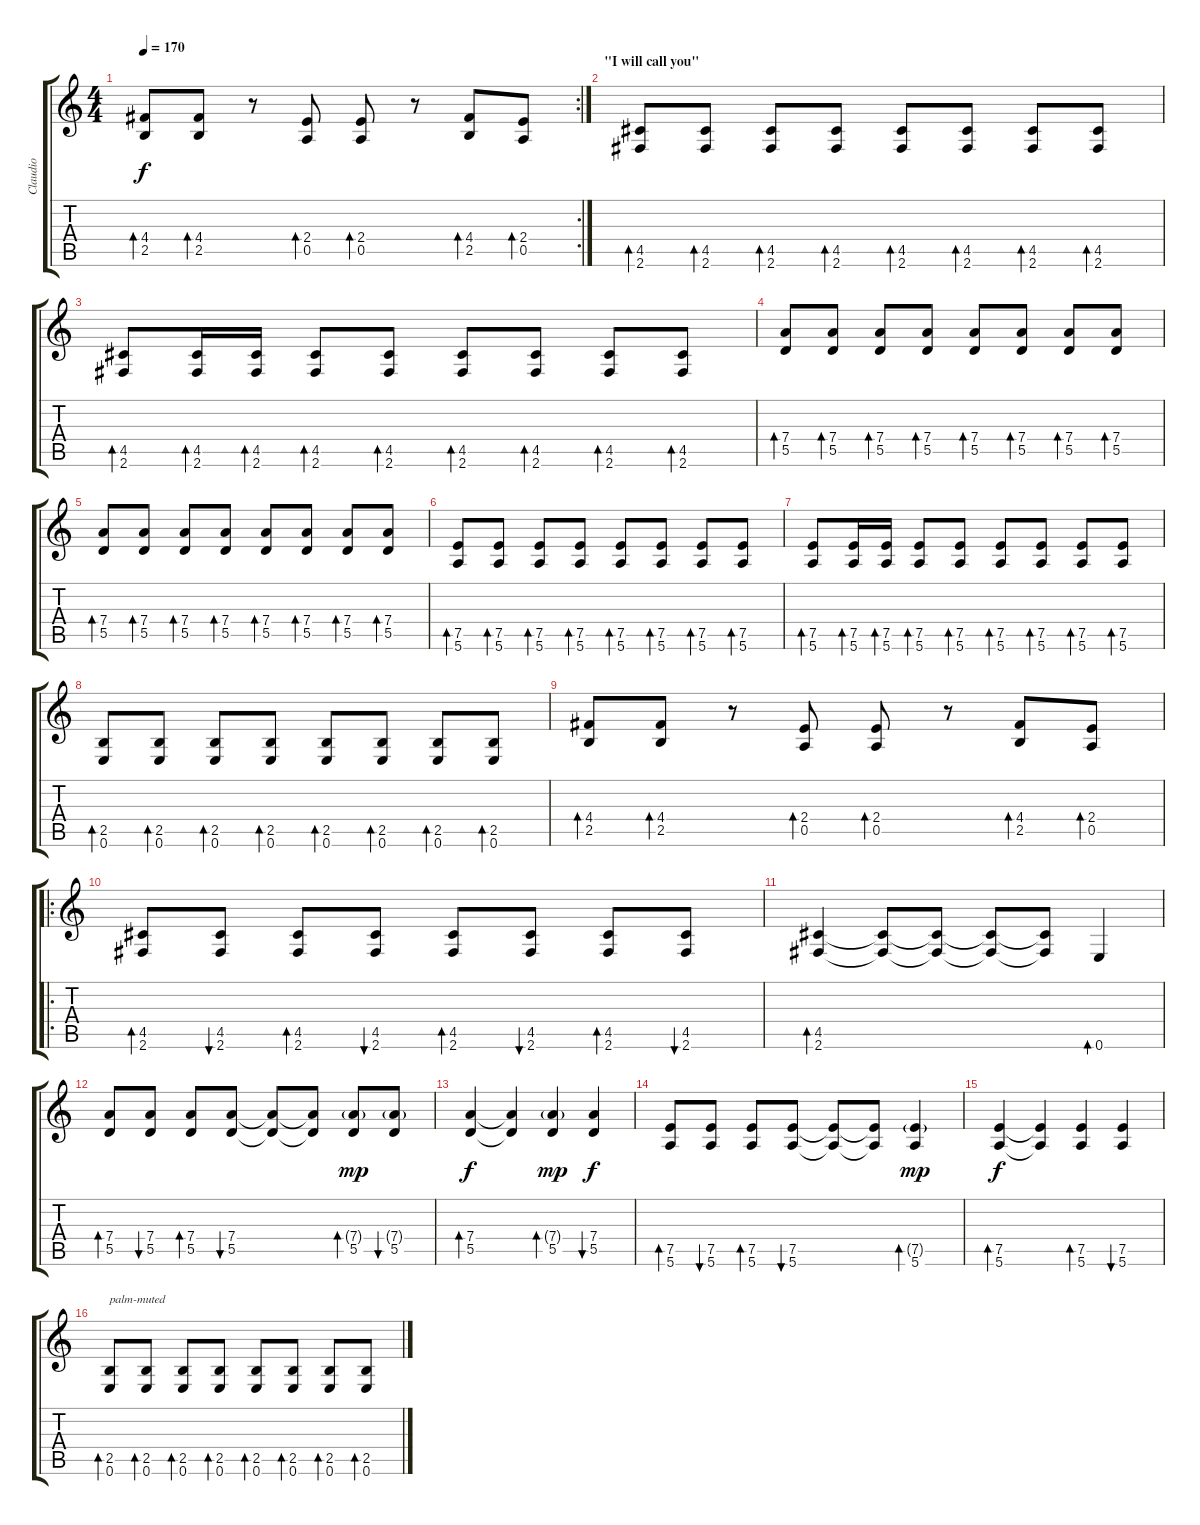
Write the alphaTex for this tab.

\track ("Claudio" "Claudio") {instrument distortionguitar}
\staff {score tabs}
\tuning (E4 B3 G3 D3 A2 E2) {hide}
\rc 2
\ts (4 4)
\tempo 170
\clef g2
\ks c
(4.4 2.5).8{bd 60 dy f instrument distortionguitar} (4.4 2.5).8{bd 60} r.8 (2.4 0.5).8{bd 60} (2.4 0.5).8{bd 60} r.8 (4.4 2.5).8{bd 60} (2.4 0.5).8{bd 60} |
\section ("" "\"I will call you\"")
(4.5 2.6).8{bd 60 volume 16 instrument electricguitarmuted} (4.5 2.6).8{bd 60} (4.5 2.6).8{bd 60} (4.5 2.6).8{bd 60} (4.5 2.6).8{bd 60} (4.5 2.6).8{bd 60} (4.5 2.6).8{bd 60} (4.5 2.6).8{bd 60} |
(4.5 2.6).8{bd 60 instrument electricguitarmuted} (4.5 2.6).16{bd 60} (4.5 2.6).16{bd 60} (4.5 2.6).8{bd 60} (4.5 2.6).8{bd 60} (4.5 2.6).8{bd 60} (4.5 2.6).8{bd 60} (4.5 2.6).8{bd 60} (4.5 2.6).8{bd 60} |
(7.4 5.5).8{bd 60 instrument electricguitarmuted} (7.4 5.5).8{bd 60} (7.4 5.5).8{bd 60} (7.4 5.5).8{bd 60} (7.4 5.5).8{bd 60} (7.4 5.5).8{bd 60} (7.4 5.5).8{bd 60} (7.4 5.5).8{bd 60} |
(7.4 5.5).8{bd 60 instrument electricguitarmuted} (7.4 5.5).8{bd 60} (7.4 5.5).8{bd 60} (7.4 5.5).8{bd 60} (7.4 5.5).8{bd 60} (7.4 5.5).8{bd 60} (7.4 5.5).8{bd 60} (7.4 5.5).8{bd 60} |
(7.5 5.6).8{bd 60 instrument electricguitarmuted} (7.5 5.6).8{bd 60} (7.5 5.6).8{bd 60} (7.5 5.6).8{bd 60} (7.5 5.6).8{bd 60} (7.5 5.6).8{bd 60} (7.5 5.6).8{bd 60} (7.5 5.6).8{bd 60} |
(7.5 5.6).8{bd 60 instrument electricguitarmuted} (7.5 5.6).16{bd 60} (7.5 5.6).16{bd 60} (7.5 5.6).8{bd 60} (7.5 5.6).8{bd 60} (7.5 5.6).8{bd 60} (7.5 5.6).8{bd 60} (7.5 5.6).8{bd 60} (7.5 5.6).8{bd 60} |
(2.5 0.6).8{bd 60 instrument electricguitarmuted} (2.5 0.6).8{bd 60} (2.5 0.6).8{bd 60} (2.5 0.6).8{bd 60} (2.5 0.6).8{bd 60} (2.5 0.6).8{bd 60} (2.5 0.6).8{bd 60} (2.5 0.6).8{bd 60} |
(4.4 2.5).8{bd 60 instrument distortionguitar} (4.4 2.5).8{bd 60} r.8 (2.4 0.5).8{bd 60} (2.4 0.5).8{bd 60} r.8 (4.4 2.5).8{bd 60} (2.4 0.5).8{bd 60} |
\ro
(4.5 2.6).8{bd 60 volume 16 instrument distortionguitar} (4.5 2.6).8{bu 60} (4.5 2.6).8{bd 60} (4.5 2.6).8{bu 60} (4.5 2.6).8{bd 60} (4.5 2.6).8{bu 60} (4.5 2.6).8{bd 60} (4.5 2.6).8{bu 60} |
(4.5 2.6).4{bd 60} (4.5{t} 2.6{t}).8 (4.5{t} 2.6{t}).8 (4.5{t} 2.6{t}).8 (4.5{t} 2.6{t}).8 0.6.4{bd 60} |
(7.4 5.5).8{bd 60} (7.4 5.5).8{bu 60} (7.4 5.5).8{bd 60} (7.4 5.5).8{bu 60} (7.4{t} 5.5{t}).8 (7.4{t} 5.5{t}).8 (7.4{g} 5.5).8{bd 60 dy mp} (7.4{g} 5.5).8{bu 60} |
(7.4 5.5).4{bd 60 dy f} (7.4{t} 5.5{t}).4 (7.4{g} 5.5).4{bd 60 dy mp} (7.4 5.5).4{bu 60 dy f} |
(7.5 5.6).8{bd 60} (7.5 5.6).8{bu 60} (7.5 5.6).8{bd 60} (7.5 5.6).8{bu 60} (7.5{t} 5.6{t}).8 (7.5{t} 5.6{t}).8 (7.5{g} 5.6).4{bd 60 dy mp} |
(7.5 5.6).4{bd 60 dy f} (7.5{t} 5.6{t}).4 (7.5 5.6).4{bd 60} (7.5 5.6).4{bu 60} |
(2.5 0.6).8{bd 60 txt "palm-muted" instrument electricguitarmuted} (2.5 0.6).8{bd 60} (2.5 0.6).8{bd 60} (2.5 0.6).8{bd 60} (2.5 0.6).8{bd 60} (2.5 0.6).8{bd 60} (2.5 0.6).8{bd 60} (2.5 0.6).8{bd 60}
